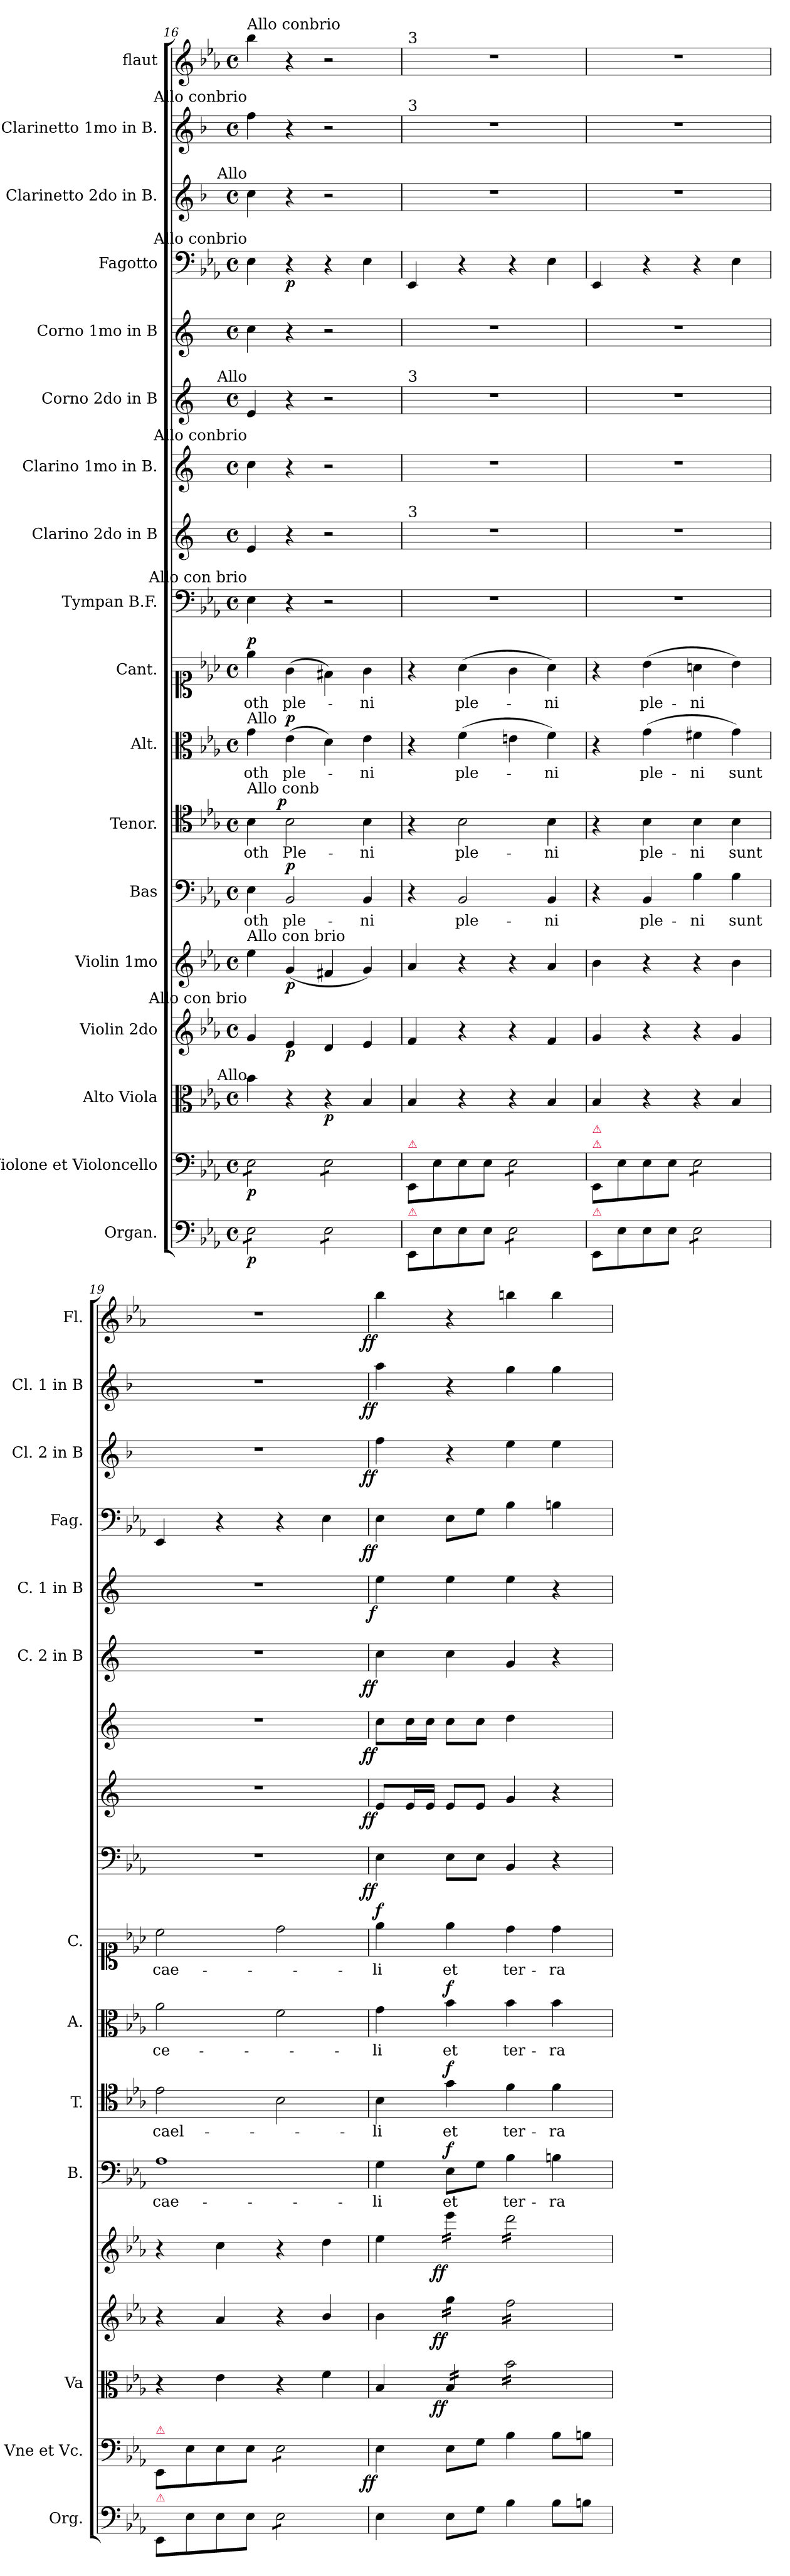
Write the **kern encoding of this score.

**kern	**dynam	**kern	**dynam	**kern	**dynam	**kern	**dynam	**kern	**dynam	**kern	**text	**dynam	**kern	**text	**dynam	**kern	**text	**dynam	**kern	**text	**dynam	**kern	**dynam	**kern	**dynam	**kern	**dynam	**kern	**dynam	**kern	**dynam	**kern	**dynam	**kern	**dynam	**kern	**dynam	**kern	**dynam
*part18	*part18	*part17	*part17	*part16	*part16	*part15	*part15	*part14	*part14	*part13	*part13	*part13	*part12	*part12	*part12	*part11	*part11	*part11	*part10	*part10	*part10	*part9	*part9	*part8	*part8	*part7	*part7	*part6	*part6	*part5	*part5	*part4	*part4	*part3	*part3	*part2	*part2	*part1	*part1
*staff18	*staff18	*staff17	*staff17	*staff16	*staff16	*staff15	*staff15	*staff14	*staff14	*staff13	*staff13	*staff13	*staff12	*staff12	*staff12	*staff11	*staff11	*staff11	*staff10	*staff10	*staff10	*staff9	*staff9	*staff8	*staff8	*staff7	*staff7	*staff6	*staff6	*staff5	*staff5	*staff4	*staff4	*staff3	*staff3	*staff2	*staff2	*staff1	*staff1
*I"Organ.	*	*I"Violone et Violoncello	*	*I"Alto Viola	*	*I"Violin 2do	*	*I"Violin 1mo	*	*I"Bas	*	*	*I"Tenor.	*	*	*I"Alt.	*	*	*I"Cant.	*	*	*I"Tympan B.F.	*	*I"Clarino 2do in B	*	*I"Clarino 1mo in B.	*	*I"Corno 2do in B	*	*I"Corno 1mo in B	*	*I"Fagotto	*	*I"Clarinetto 2do in B.	*	*I"Clarinetto 1mo in B.	*	*I"flaut	*
*I'Org.	*	*I'Vne et Vc.	*	*I'Va	*	*	*	*	*	*I'B.	*	*	*I'T.	*	*	*I'A.	*	*	*I'C.	*	*	*	*	*	*	*	*	*I'C. 2 in B	*	*I'C. 1 in B	*	*I'Fag.	*	*I'Cl. 2 in B	*	*I'Cl. 1 in B	*	*I'Fl.	*
*clefF4	*	*clefF4	*	*clefC3	*	*clefG2	*	*clefG2	*	*clefF4	*	*	*clefC4	*	*	*clefC3	*	*	*clefC1	*	*	*clefF4	*	*clefG2	*	*clefG2	*	*clefG2	*	*clefG2	*	*clefF4	*	*clefG2	*	*clefG2	*	*clefG2	*
*	*	*	*	*	*	*	*	*	*	*	*	*	*	*	*	*	*	*	*	*	*	*	*	*ITrd5c9	*	*ITrd-2c-3	*	*ITrd-2c-3	*	*ITrd5c9	*	*	*	*ITrd1c2	*	*ITrd1c2	*	*	*
*k[b-e-a-]	*	*k[b-e-a-]	*	*k[b-e-a-]	*	*k[b-e-a-]	*	*k[b-e-a-]	*	*k[b-e-a-]	*	*	*k[b-e-a-]	*	*	*k[b-e-a-]	*	*	*k[b-e-a-]	*	*	*k[b-e-a-]	*	*k[b-e-a-]	*	*k[b-e-a-]	*	*k[b-e-a-]	*	*k[b-e-a-]	*	*k[b-e-a-]	*	*k[b-e-a-]	*	*k[b-e-a-]	*	*k[b-e-a-]	*
*E-:	*	*E-:	*	*E-:	*	*E-:	*	*E-:	*	*E-:	*	*	*E-:	*	*	*E-:	*	*	*E-:	*	*	*E-:	*	*	*	*	*	*	*	*	*	*E-:	*	*E-:	*	*E-:	*	*E-:	*
*M4/4	*	*M4/4	*	*M4/4	*	*M4/4	*	*M4/4	*	*M4/4	*	*	*M4/4	*	*	*M4/4	*	*	*M4/4	*	*	*M4/4	*	*M4/4	*	*M4/4	*	*M4/4	*	*M4/4	*	*M4/4	*	*M4/4	*	*M4/4	*	*M4/4	*
*met(c)	*	*met(c)	*	*met(c)	*	*met(c)	*	*met(c)	*	*met(c)	*	*	*met(c)	*	*	*met(c)	*	*	*met(c)	*	*	*met(c)	*	*met(c)	*	*met(c)	*	*met(c)	*	*met(c)	*	*met(c)	*	*met(c)	*	*met(c)	*	*met(c)	*
=16	=16	=16	=16	=16	=16	=16	=16	=16	=16	=16	=16	=16	=16	=16	=16	=16	=16	=16	=16	=16	=16	=16	=16	=16	=16	=16	=16	=16	=16	=16	=16	=16	=16	=16	=16	=16	=16	=16	=16
!	!	!	!	!	!	!	!	!	!	!	!	!	!	!	!	!	!	!	!	!	!	!	!	!	!	!	!	!	!	!	!	!	!	!	!	!	!	!LO:TX:a:t=Allo conbrio	!
!	!	!	!	!	!	!	!	!	!	!	!	!	!	!	!	!	!	!	!	!	!	!	!	!	!	!	!	!	!	!	!	!	!	!	!	!LO:TX:a:rj:t=Allo conbrio	!	!	!
!	!	!	!	!	!	!	!	!	!	!	!	!	!	!	!	!	!	!	!	!	!	!	!	!	!	!	!	!	!	!	!	!	!	!LO:TX:a:rj:t=Allo	!	!	!	!	!
!	!	!	!	!	!	!	!	!	!	!	!	!	!	!	!	!	!	!	!	!	!	!	!	!	!	!	!	!	!	!	!	!LO:TX:a:rj:t=Allo conbrio	!	!	!	!	!	!	!
!	!	!	!	!	!	!	!	!	!	!	!	!	!	!	!	!	!	!	!	!	!	!	!	!	!	!	!	!LO:TX:a:rj:t=Allo	!	!	!	!	!	!	!	!	!	!	!
!	!	!	!	!	!	!	!	!	!	!	!	!	!	!	!	!	!	!	!	!	!	!	!	!	!	!LO:TX:a:rj:t=Allo conbrio	!	!	!	!	!	!	!	!	!	!	!	!	!
!	!	!	!	!	!	!	!	!	!	!	!	!	!	!	!	!	!	!	!	!	!	!LO:TX:a:rj:t=Allo con brio	!	!	!	!	!	!	!	!	!	!	!	!	!	!	!	!	!
!	!	!	!	!	!	!	!	!	!	!	!	!	!	!	!	!LO:TX:a:t=Allo	!	!	!	!	!	!	!	!	!	!	!	!	!	!	!	!	!	!	!	!	!	!	!
!	!	!	!	!	!	!	!	!	!	!	!	!	!LO:TX:a:t=Allo conb	!	!	!	!	!	!	!	!	!	!	!	!	!	!	!	!	!	!	!	!	!	!	!	!	!	!
!	!	!	!	!	!	!	!	!LO:TX:a:t=Allo con brio	!	!	!	!	!	!	!	!	!	!	!	!	!	!	!	!	!	!	!	!	!	!	!	!	!	!	!	!	!	!	!
!	!	!	!	!	!	!LO:TX:a:rj:t=Allo con brio	!	!	!	!	!	!	!	!	!	!	!	!	!	!	!	!	!	!	!	!	!	!	!	!	!	!	!	!	!	!	!	!	!
!	!	!	!	!LO:TX:a:rj:t=Allo	!	!	!	!	!	!	!	!	!	!	!	!	!	!	!	!	!	!	!	!	!	!	!	!	!	!	!	!	!	!	!	!	!	!	!
!	!	!LO:TX:a:rj:t=Allo con brio	!	!	!	!	!	!	!	!	!	!	!	!	!	!	!	!	!	!	!	!	!	!	!	!	!	!	!	!	!	!	!	!	!	!	!	!	!
!LO:TX:a:t=Allo con brio	!	!	!	!	!	!	!	!	!	!	!	!	!	!	!	!	!	!	!	!	!	!	!	!	!	!	!	!	!	!	!	!	!	!	!	!	!	!	!
!LO:TX:b:t=Baſso	!	!	!	!	!	!	!	!	!	!	!	!	!	!	!	!	!	!	!	!	!	!	!	!	!	!	!	!	!	!	!	!	!	!	!	!	!	!	!
!	!LO:DY:b	!	!	!	!	!	!	!	!	!	!	!	!	!	!	!	!	!	!	!	!LO:DY:a	!	!	!	!	!	!	!	!	!	!	!	!	!	!	!	!	!	!
*tremolo	*	*	*	*	*	*	*	*	*	*	*	*	*	*	*	*	*	*	*	*	*	*	*	*	*	*	*	*	*	*	*	*	*	*	*	*	*	*	*
*	*	*tremolo	*	*	*	*	*	*	*	*	*	*	*	*	*	*	*	*	*	*	*	*	*	*	*	*	*	*	*	*	*	*	*	*	*	*	*	*	*
8E-\L	p	8E-\L	p	4b-\	.	4g/	.	4ee-\	.	4E-\	-oth	.	4B-\	-oth	.	4g\	-oth	.	4ee-\	-oth	p	4E-\	.	4G/	.	4ee-\	.	4g/	.	4e-\	.	4E-\	.	4b-\	.	4ee-\	.	4bb-\	.
8E-\	.	8E-\	.	.	.	.	.	.	.	.	.	.	.	.	.	.	.	.	.	.	.	.	.	.	.	.	.	.	.	.	.	.	.	.	.	.	.	.	.
!	!	!	!	!	!	!	!LO:DY:b	!	!LO:DY:b	!	!	!LO:DY:a	!	!	!LO:DY:a:rj	!	!	!LO:DY:a	!	!	!	!	!	!	!	!	!	!	!	!	!	!	!	!	!	!	!	!	!
8E-\	.	8E-\	.	4r	.	4e-/	p	(4g/	p	2BB-/	ple-	p	2B-\	Ple-	p	(4e-\	ple-	p	(4g\	ple-	.	4r	.	4r	.	4r	.	4r	.	4r	.	4r	p	4r	.	4r	.	4r	.
8E-\J	.	8E-\J	.	.	.	.	.	.	.	.	.	.	.	.	.	.	.	.	.	.	.	.	.	.	.	.	.	.	.	.	.	.	.	.	.	.	.	.	.
8E-\L	.	8E-\L	.	4r	p	4d/	.	4f#X/	.	.	.	.	.	.	.	4d\)	.	.	4f#X\)	.	.	2r	.	2r	.	2r	.	2r	.	2r	.	4r	.	2r	.	2r	.	2r	.
8E-\	.	8E-\	.	.	.	.	.	.	.	.	.	.	.	.	.	.	.	.	.	.	.	.	.	.	.	.	.	.	.	.	.	.	.	.	.	.	.	.	.
8E-\	.	8E-\	.	4B-/	.	4e-/	.	4g/)	.	4BB-/	-ni	.	4B-\	-ni	.	4e-\	-ni	.	4g\	-ni	.	.	.	.	.	.	.	.	.	.	.	4E-\	.	.	.	.	.	.	.
8E-\J	.	8E-\J	.	.	.	.	.	.	.	.	.	.	.	.	.	.	.	.	.	.	.	.	.	.	.	.	.	.	.	.	.	.	.	.	.	.	.	.	.
*	*	*Xtremolo	*	*	*	*	*	*	*	*	*	*	*	*	*	*	*	*	*	*	*	*	*	*	*	*	*	*	*	*	*	*	*	*	*	*	*	*	*
*Xtremolo	*	*	*	*	*	*	*	*	*	*	*	*	*	*	*	*	*	*	*	*	*	*	*	*	*	*	*	*	*	*	*	*	*	*	*	*	*	*	*
=17	=17	=17	=17	=17	=17	=17	=17	=17	=17	=17	=17	=17	=17	=17	=17	=17	=17	=17	=17	=17	=17	=17	=17	=17	=17	=17	=17	=17	=17	=17	=17	=17	=17	=17	=17	=17	=17	=17	=17
!	!	!	!	!	!	!	!	!	!	!	!	!	!	!	!	!	!	!	!	!	!	!	!	!	!	!	!	!	!	!	!	!	!	!	!	!	!	!LO:TX:a:t=3	!
!	!	!	!	!	!	!	!	!	!	!	!	!	!	!	!	!	!	!	!	!	!	!	!	!	!	!	!	!	!	!	!	!	!	!	!	!LO:TX:a:t=3	!	!	!
!	!	!	!	!	!	!	!	!	!	!	!	!	!	!	!	!	!	!	!	!	!	!	!	!	!	!	!	!LO:TX:a:t=3	!	!	!	!	!	!	!	!	!	!	!
!	!	!	!	!	!	!	!	!	!	!	!	!	!	!	!	!	!	!	!	!	!	!	!	!LO:TX:a:t=3	!	!	!	!	!	!	!	!	!	!	!	!	!	!	!
!	!	!LO:TX:a:color=crimson:t=⚠	!	!	!	!	!	!	!	!	!	!	!	!	!	!	!	!	!	!	!	!	!	!	!	!	!	!	!	!	!	!	!	!	!	!	!	!	!
!LO:TX:a:color=crimson:t=⚠	!	!	!	!	!	!	!	!	!	!	!	!	!	!	!	!	!	!	!	!	!	!	!	!	!	!	!	!	!	!	!	!	!	!	!	!	!	!	!
8EE-/L	.	8EE-/L	.	4B-/	.	4f/	.	4a-/	.	4r	.	.	4r	.	.	4r	.	.	4r	.	.	1r	.	1r	.	1r	.	1r	.	1r	.	4EE-/	.	1r	.	1r	.	1r	.
8E-\	.	8E-\	.	.	.	.	.	.	.	.	.	.	.	.	.	.	.	.	.	.	.	.	.	.	.	.	.	.	.	.	.	.	.	.	.	.	.	.	.
!	!	!	!	!	!	!	!	!	!	!	!LO:LY:i	!	!	!LO:LY:i	!	!	!	!	!	!LO:LY:i	!	!	!	!	!	!	!	!	!	!	!	!	!	!	!	!	!	!	!
8E-\	.	8E-\	.	4r	.	4r	.	4r	.	2BB-/	ple-	.	2B-\	ple-	.	(4f\	ple-	.	(4a-\	ple-	.	.	.	.	.	.	.	.	.	.	.	4r	.	.	.	.	.	.	.
8E-\J	.	8E-\J	.	.	.	.	.	.	.	.	.	.	.	.	.	.	.	.	.	.	.	.	.	.	.	.	.	.	.	.	.	.	.	.	.	.	.	.	.
*tremolo	*	*	*	*	*	*	*	*	*	*	*	*	*	*	*	*	*	*	*	*	*	*	*	*	*	*	*	*	*	*	*	*	*	*	*	*	*	*	*
*	*	*tremolo	*	*	*	*	*	*	*	*	*	*	*	*	*	*	*	*	*	*	*	*	*	*	*	*	*	*	*	*	*	*	*	*	*	*	*	*	*
8E-\L	.	8E-\L	.	4r	.	4r	.	4r	.	.	.	.	.	.	.	4en\	.	.	4g\	.	.	.	.	.	.	.	.	.	.	.	.	4r	.	.	.	.	.	.	.
8E-\	.	8E-\	.	.	.	.	.	.	.	.	.	.	.	.	.	.	.	.	.	.	.	.	.	.	.	.	.	.	.	.	.	.	.	.	.	.	.	.	.
!	!	!	!	!	!	!	!	!	!	!	!LO:LY:i	!	!	!LO:LY:i	!	!	!	!	!	!LO:LY:i	!	!	!	!	!	!	!	!	!	!	!	!	!	!	!	!	!	!	!
8E-\	.	8E-\	.	4B-/	.	4f/	.	4a-/	.	4BB-/	-ni	.	4B-\	-ni	.	4f\)	-ni	.	4a-\)	-ni	.	.	.	.	.	.	.	.	.	.	.	4E-\	.	.	.	.	.	.	.
8E-\J	.	8E-\J	.	.	.	.	.	.	.	.	.	.	.	.	.	.	.	.	.	.	.	.	.	.	.	.	.	.	.	.	.	.	.	.	.	.	.	.	.
*	*	*Xtremolo	*	*	*	*	*	*	*	*	*	*	*	*	*	*	*	*	*	*	*	*	*	*	*	*	*	*	*	*	*	*	*	*	*	*	*	*	*
*Xtremolo	*	*	*	*	*	*	*	*	*	*	*	*	*	*	*	*	*	*	*	*	*	*	*	*	*	*	*	*	*	*	*	*	*	*	*	*	*	*	*
=18	=18	=18	=18	=18	=18	=18	=18	=18	=18	=18	=18	=18	=18	=18	=18	=18	=18	=18	=18	=18	=18	=18	=18	=18	=18	=18	=18	=18	=18	=18	=18	=18	=18	=18	=18	=18	=18	=18	=18
!	!	!LO:TX:a:color=crimson:t=⚠	!	!	!	!	!	!	!	!	!	!	!	!	!	!	!	!	!	!	!	!	!	!	!	!	!	!	!	!	!	!	!	!	!	!	!	!	!
!	!	!LO:TX:a:color=crimson:t=⚠	!	!	!	!	!	!	!	!	!	!	!	!	!	!	!	!	!	!	!	!	!	!	!	!	!	!	!	!	!	!	!	!	!	!	!	!	!
!LO:TX:a:color=crimson:t=⚠	!	!	!	!	!	!	!	!	!	!	!	!	!	!	!	!	!	!	!	!	!	!	!	!	!	!	!	!	!	!	!	!	!	!	!	!	!	!	!
8EE-/L	.	8EE-/L	.	4B-/	.	4g/	.	4b-\	.	4r	.	.	4r	.	.	4r	.	.	4r	.	.	1r	.	1r	.	1r	.	1r	.	1r	.	4EE-/	.	1r	.	1r	.	1r	.
8E-\	.	8E-\	.	.	.	.	.	.	.	.	.	.	.	.	.	.	.	.	.	.	.	.	.	.	.	.	.	.	.	.	.	.	.	.	.	.	.	.	.
!	!	!	!	!	!	!	!	!	!	!	!LO:LY:i	!	!	!LO:LY:i	!	!	!	!	!	!	!	!	!	!	!	!	!	!	!	!	!	!	!	!	!	!	!	!	!
8E-\	.	8E-\	.	4r	.	4r	.	4r	.	4BB-/	ple-	.	4B-\	ple-	.	(4g\	ple-	.	(4b-\	ple-	.	.	.	.	.	.	.	.	.	.	.	4r	.	.	.	.	.	.	.
8E-\J	.	8E-\J	.	.	.	.	.	.	.	.	.	.	.	.	.	.	.	.	.	.	.	.	.	.	.	.	.	.	.	.	.	.	.	.	.	.	.	.	.
!	!	!	!	!	!	!	!	!	!	!	!LO:LY:i	!	!	!LO:LY:i	!	!	!	!	!	!	!	!	!	!	!	!	!	!	!	!	!	!	!	!	!	!	!	!	!
*tremolo	*	*	*	*	*	*	*	*	*	*	*	*	*	*	*	*	*	*	*	*	*	*	*	*	*	*	*	*	*	*	*	*	*	*	*	*	*	*	*
*	*	*tremolo	*	*	*	*	*	*	*	*	*	*	*	*	*	*	*	*	*	*	*	*	*	*	*	*	*	*	*	*	*	*	*	*	*	*	*	*	*
8E-\L	.	8E-\L	.	4r	.	4r	.	4r	.	4B-\	-ni	.	4B-\	-ni	.	4f#X\	-ni	.	4an\	-ni	.	.	.	.	.	.	.	.	.	.	.	4r	.	.	.	.	.	.	.
8E-\	.	8E-\	.	.	.	.	.	.	.	.	.	.	.	.	.	.	.	.	.	.	.	.	.	.	.	.	.	.	.	.	.	.	.	.	.	.	.	.	.
8E-\	.	8E-\	.	4B-/	.	4g/	.	4b-\	.	4B-\	sunt	.	4B-\	sunt	.	4g\)	sunt	.	4b-\)	.	.	.	.	.	.	.	.	.	.	.	.	4E-\	.	.	.	.	.	.	.
8E-\J	.	8E-\J	.	.	.	.	.	.	.	.	.	.	.	.	.	.	.	.	.	.	.	.	.	.	.	.	.	.	.	.	.	.	.	.	.	.	.	.	.
*	*	*Xtremolo	*	*	*	*	*	*	*	*	*	*	*	*	*	*	*	*	*	*	*	*	*	*	*	*	*	*	*	*	*	*	*	*	*	*	*	*	*
*Xtremolo	*	*	*	*	*	*	*	*	*	*	*	*	*	*	*	*	*	*	*	*	*	*	*	*	*	*	*	*	*	*	*	*	*	*	*	*	*	*	*
=19	=19	=19	=19	=19	=19	=19	=19	=19	=19	=19	=19	=19	=19	=19	=19	=19	=19	=19	=19	=19	=19	=19	=19	=19	=19	=19	=19	=19	=19	=19	=19	=19	=19	=19	=19	=19	=19	=19	=19
!	!	!LO:TX:a:color=crimson:t=⚠	!	!	!	!	!	!	!	!	!	!	!	!	!	!	!	!	!	!	!	!	!	!	!	!	!	!	!	!	!	!	!	!	!	!	!	!	!
!LO:TX:a:color=crimson:t=⚠	!	!	!	!	!	!	!	!	!	!	!	!	!	!	!	!	!	!	!	!	!	!	!	!	!	!	!	!	!	!	!	!	!	!	!	!	!	!	!
8EE-/L	.	8EE-/L	.	4r	.	4r	.	4r	.	1A-\	cae-	.	2e-\	cael-	.	2a-\	ce-	.	2cc\	cae-	.	1r	.	1r	.	1r	.	1r	.	1r	.	4EE-/	.	1r	.	1r	.	1r	.
8E-\	.	8E-\	.	.	.	.	.	.	.	.	.	.	.	.	.	.	.	.	.	.	.	.	.	.	.	.	.	.	.	.	.	.	.	.	.	.	.	.	.
8E-\	.	8E-\	.	4e-\	.	4a-/	.	4cc\	.	.	.	.	.	.	.	.	.	.	.	.	.	.	.	.	.	.	.	.	.	.	.	4r	.	.	.	.	.	.	.
8E-\J	.	8E-\J	.	.	.	.	.	.	.	.	.	.	.	.	.	.	.	.	.	.	.	.	.	.	.	.	.	.	.	.	.	.	.	.	.	.	.	.	.
*tremolo	*	*	*	*	*	*	*	*	*	*	*	*	*	*	*	*	*	*	*	*	*	*	*	*	*	*	*	*	*	*	*	*	*	*	*	*	*	*	*
*	*	*tremolo	*	*	*	*	*	*	*	*	*	*	*	*	*	*	*	*	*	*	*	*	*	*	*	*	*	*	*	*	*	*	*	*	*	*	*	*	*
8E-\L	.	8E-\L	.	4r	.	4r	.	4r	.	.	.	.	2B-\	.	.	2f\	.	.	2dd\	.	.	.	.	.	.	.	.	.	.	.	.	4r	.	.	.	.	.	.	.
8E-\	.	8E-\	.	.	.	.	.	.	.	.	.	.	.	.	.	.	.	.	.	.	.	.	.	.	.	.	.	.	.	.	.	.	.	.	.	.	.	.	.
8E-\	.	8E-\	.	4f\	.	4b-/	.	4dd\	.	.	.	.	.	.	.	.	.	.	.	.	.	.	.	.	.	.	.	.	.	.	.	4E-\	.	.	.	.	.	.	.
8E-\J	.	8E-\J	.	.	.	.	.	.	.	.	.	.	.	.	.	.	.	.	.	.	.	.	.	.	.	.	.	.	.	.	.	.	.	.	.	.	.	.	.
*	*	*Xtremolo	*	*	*	*	*	*	*	*	*	*	*	*	*	*	*	*	*	*	*	*	*	*	*	*	*	*	*	*	*	*	*	*	*	*	*	*	*
*Xtremolo	*	*	*	*	*	*	*	*	*	*	*	*	*	*	*	*	*	*	*	*	*	*	*	*	*	*	*	*	*	*	*	*	*	*	*	*	*	*	*
=20	=20	=20	=20	=20	=20	=20	=20	=20	=20	=20	=20	=20	=20	=20	=20	=20	=20	=20	=20	=20	=20	=20	=20	=20	=20	=20	=20	=20	=20	=20	=20	=20	=20	=20	=20	=20	=20	=20	=20
!	!LO:DY:a	!	!LO:DY:rj	!	!	!	!	!	!	!	!	!	!	!	!	!	!	!	!	!	!LO:DY:a	!	!LO:DY:rj	!	!LO:DY:rj	!	!LO:DY:rj	!	!LO:DY:rj	!	!LO:DY:rj	!	!LO:DY:rj	!	!LO:DY:rj	!	!LO:DY:rj	!	!LO:DY:rj
4E-\	ffor	4E-\	ff	4B-/	.	4b-\	.	4ee-\	.	4G\	-li	.	4B-\	-li	.	4g\	-li	.	4ee-\	-li	f	4E-\	ff	8G/L	ff	8ee-\L	ff	4ee-\	ff	4g\	f	4E-\	ff	4ee-\	ff	4gg\	ff	4bb-\	ff
.	.	.	.	.	.	.	.	.	.	.	.	.	.	.	.	.	.	.	.	.	.	.	.	16G/L	.	16ee-\L	.	.	.	.	.	.	.	.	.	.	.	.	.
.	.	.	.	.	.	.	.	.	.	.	.	.	.	.	.	.	.	.	.	.	.	.	.	16G/JJ	.	16ee-\JJ	.	.	.	.	.	.	.	.	.	.	.	.	.
!	!	!	!	!	!	!	!	!LO:TX:a:color=crimson:t=⚠	!	!	!	!	!	!	!	!	!	!	!	!	!	!	!	!	!	!	!	!	!	!	!	!	!	!	!	!	!	!	!
!	!	!	!	!	!	!LO:TX:a:color=crimson:t=⚠	!	!	!	!	!	!	!	!	!	!	!	!	!	!	!	!	!	!	!	!	!	!	!	!	!	!	!	!	!	!	!	!	!
!	!	!	!	!	!LO:DY:rj	!	!LO:DY:b:rj	!	!LO:DY:b:rj	!	!	!LO:DY:a	!	!	!LO:DY:a	!	!	!LO:DY:a	!	!	!	!	!	!	!	!	!	!	!	!	!	!	!	!	!	!	!	!	!
*	*	*	*	*tremolo	*	*	*	*	*	*	*	*	*	*	*	*	*	*	*	*	*	*	*	*	*	*	*	*	*	*	*	*	*	*	*	*	*	*	*
*	*	*	*	*	*	*tremolo	*	*	*	*	*	*	*	*	*	*	*	*	*	*	*	*	*	*	*	*	*	*	*	*	*	*	*	*	*	*	*	*	*
*	*	*	*	*	*	*	*	*tremolo	*	*	*	*	*	*	*	*	*	*	*	*	*	*	*	*	*	*	*	*	*	*	*	*	*	*	*	*	*	*	*
8E-\L	.	8E-\L	.	16B-/LL	ff	16gg\LL	ff	16eee-\LL	ff	8E-\L	et	f	4g\	et	f	4b-\	et	f	4ee-\	et	.	8E-\L	.	8G/L	.	8ee-\L	.	4ee-\	.	4g\	.	8E-\L	.	4r	.	4r	.	4r	.
.	.	.	.	16B-/	.	16gg\	.	16eee-\	.	.	.	.	.	.	.	.	.	.	.	.	.	.	.	.	.	.	.	.	.	.	.	.	.	.	.	.	.	.	.
8G\J	.	8G\J	.	16B-/	.	16gg\	.	16eee-\	.	8G\J	.	.	.	.	.	.	.	.	.	.	.	8E-\J	.	8G/J	.	8ee-\J	.	.	.	.	.	8G\J	.	.	.	.	.	.	.
.	.	.	.	16B-/JJ	.	16gg\JJ	.	16eee-\JJ	.	.	.	.	.	.	.	.	.	.	.	.	.	.	.	.	.	.	.	.	.	.	.	.	.	.	.	.	.	.	.
4B-\	.	4B-\	.	16b-\LL	.	16ff\LL	.	16ddd\LL	.	4B-\	ter-	.	4f\	ter-	.	4b-\	ter-	.	4dd\	ter-	.	4BB-/	.	4B-/	.	4ff\	.	4b-/	.	4g\	.	4B-\	.	4dd\	.	4ff\	.	4bbn\	.
.	.	.	.	16b-\	.	16ff\	.	16ddd\	.	.	.	.	.	.	.	.	.	.	.	.	.	.	.	.	.	.	.	.	.	.	.	.	.	.	.	.	.	.	.
.	.	.	.	16b-\	.	16ff\	.	16ddd\	.	.	.	.	.	.	.	.	.	.	.	.	.	.	.	.	.	.	.	.	.	.	.	.	.	.	.	.	.	.	.
.	.	.	.	16b-\	.	16ff\	.	16ddd\	.	.	.	.	.	.	.	.	.	.	.	.	.	.	.	.	.	.	.	.	.	.	.	.	.	.	.	.	.	.	.
8B-\L	.	8B-\L	.	16b-\	.	16ff\	.	16ddd\	.	4Bn\	-ra	.	4f\	-ra	.	4b-\	-ra	.	4dd\	-ra	.	4r	.	4r	.	4ryy	.	4r	.	4r	.	4Bn\	.	4dd\	.	4ff\	.	4bb\	.
.	.	.	.	16b-\	.	16ff\	.	16ddd\	.	.	.	.	.	.	.	.	.	.	.	.	.	.	.	.	.	.	.	.	.	.	.	.	.	.	.	.	.	.	.
8Bn\J	.	8Bn\J	.	16b-\	.	16ff\	.	16ddd\	.	.	.	.	.	.	.	.	.	.	.	.	.	.	.	.	.	.	.	.	.	.	.	.	.	.	.	.	.	.	.
.	.	.	.	16b-\JJ	.	16ff\JJ	.	16ddd\JJ	.	.	.	.	.	.	.	.	.	.	.	.	.	.	.	.	.	.	.	.	.	.	.	.	.	.	.	.	.	.	.
*	*	*	*	*	*	*	*	*Xtremolo	*	*	*	*	*	*	*	*	*	*	*	*	*	*	*	*	*	*	*	*	*	*	*	*	*	*	*	*	*	*	*
*	*	*	*	*	*	*Xtremolo	*	*	*	*	*	*	*	*	*	*	*	*	*	*	*	*	*	*	*	*	*	*	*	*	*	*	*	*	*	*	*	*	*
*	*	*	*	*Xtremolo	*	*	*	*	*	*	*	*	*	*	*	*	*	*	*	*	*	*	*	*	*	*	*	*	*	*	*	*	*	*	*	*	*	*	*
=	=	=	=	=	=	=	=	=	=	=	=	=	=	=	=	=	=	=	=	=	=	=	=	=	=	=	=	=	=	=	=	=	=	=	=	=	=	=	=
*-	*-	*-	*-	*-	*-	*-	*-	*-	*-	*-	*-	*-	*-	*-	*-	*-	*-	*-	*-	*-	*-	*-	*-	*-	*-	*-	*-	*-	*-	*-	*-	*-	*-	*-	*-	*-	*-	*-	*-
